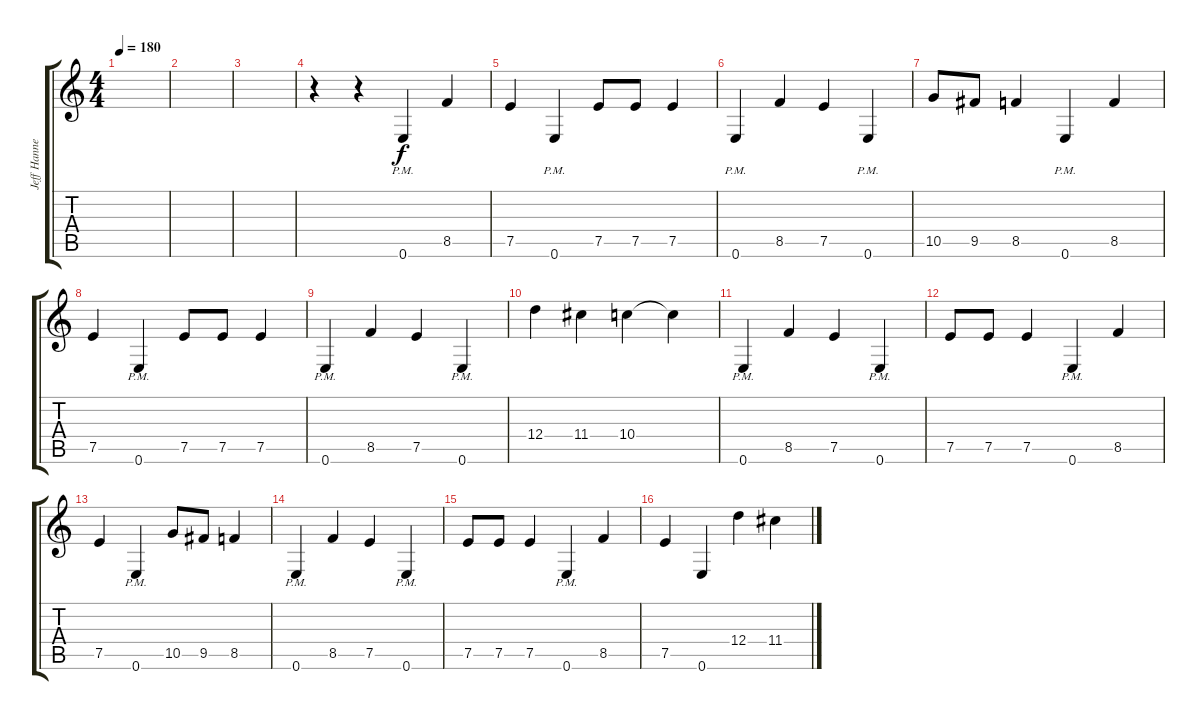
\track ("Jeff Hanneman" "Jeff Hanne") {instrument distortionguitar}
\staff {score tabs}
\tuning (E4 B3 G3 D3 A2 E2) {hide}
\ts (4 4)
\tempo 180
\clef g2
\ks c
|
|
|
r.4 r.4 0.6{pm}.4 8.5.4 |
7.5.4 0.6{pm}.4 7.5.8 7.5.8 7.5.4 |
0.6{pm}.4 8.5.4 7.5.4 0.6{pm}.4 |
10.5.8 9.5.8 8.5.4 0.6{pm}.4 8.5.4 |
7.5.4 0.6{pm}.4 7.5.8 7.5.8 7.5.4 |
0.6{pm}.4 8.5.4 7.5.4 0.6{pm}.4 |
12.4.4 11.4.4 10.4.4 10.4{t}.4 |
0.6{pm}.4 8.5.4 7.5.4 0.6{pm}.4 |
7.5.8 7.5.8 7.5.4 0.6{pm}.4 8.5.4 |
7.5.4 0.6{pm}.4 10.5.8 9.5.8 8.5.4 |
0.6{pm}.4 8.5.4 7.5.4 0.6{pm}.4 |
7.5.8 7.5.8 7.5.4 0.6{pm}.4 8.5.4 |
7.5.4 0.6.4 12.4.4 11.4.4
